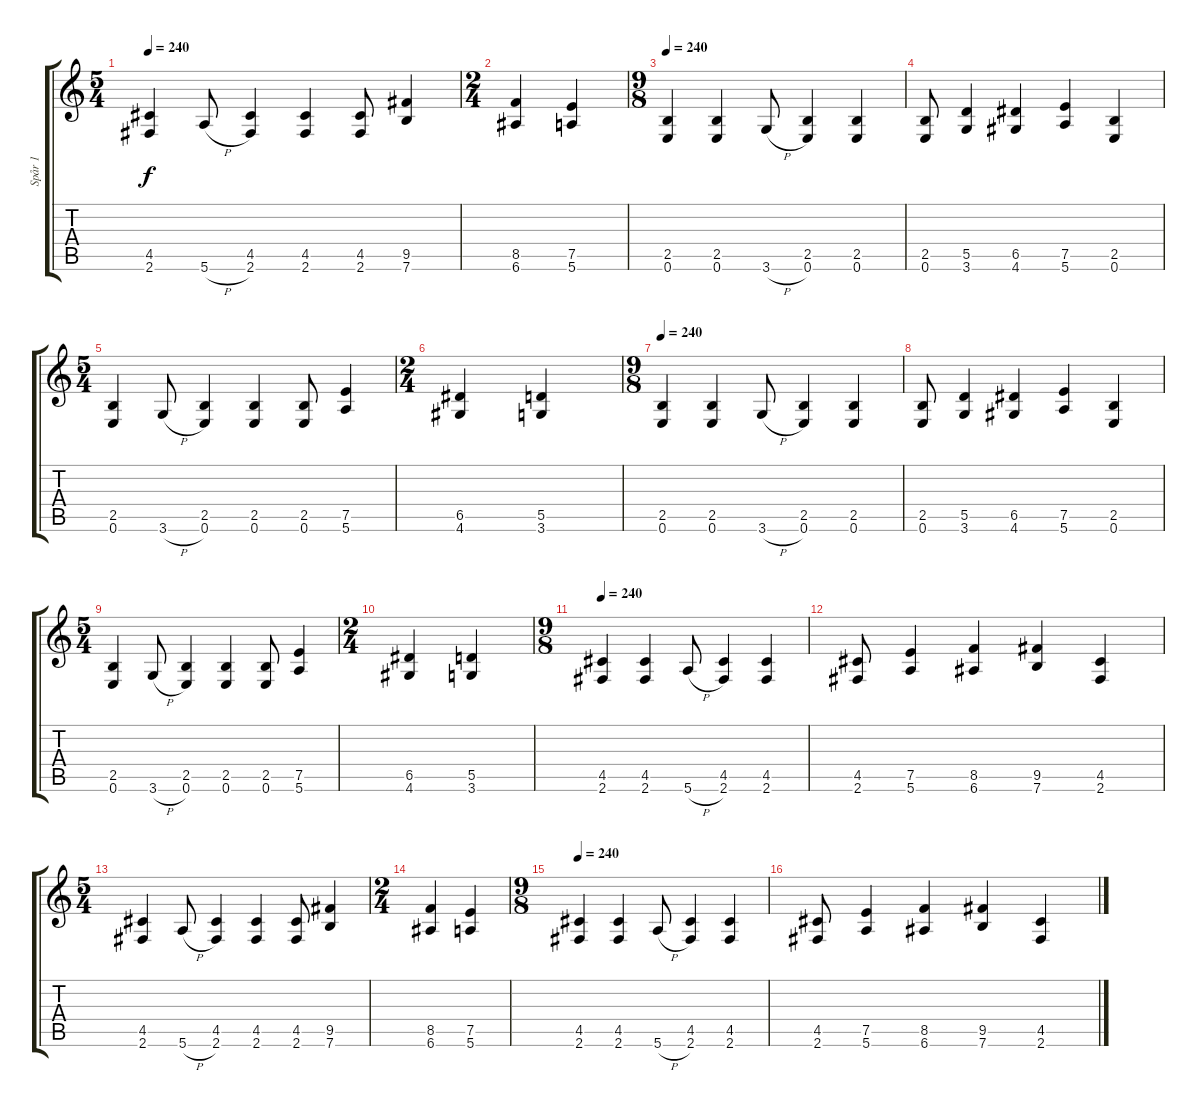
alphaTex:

\track ("Spår 1" "Spår 1") {instrument distortionguitar}
\staff {score tabs}
\tuning (E4 B3 G3 D3 A2 E2) {hide}
\ts (5 4)
\tempo 240
\clef g2
\ks c
(4.5 2.6).4{dy f} 5.6{h}.8 (4.5 2.6).4 (4.5 2.6).4 (4.5 2.6).8 (9.5 7.6).4 |
\ts (2 4)
(8.5 6.6).4 (7.5 5.6).4 |
\ts (9 8)
\tempo 240
(2.5 0.6).4 (2.5 0.6).4 3.6{h}.8 (2.5 0.6).4 (2.5 0.6).4 |
(2.5 0.6).8 (5.5 3.6).4 (6.5 4.6).4 (7.5 5.6).4 (2.5 0.6).4 |
\ts (5 4)
(2.5 0.6).4 3.6{h}.8 (2.5 0.6).4 (2.5 0.6).4 (2.5 0.6).8 (7.5 5.6).4 |
\ts (2 4)
(6.5 4.6).4 (5.5 3.6).4 |
\ts (9 8)
\tempo 240
(2.5 0.6).4 (2.5 0.6).4 3.6{h}.8 (2.5 0.6).4 (2.5 0.6).4 |
(2.5 0.6).8 (5.5 3.6).4 (6.5 4.6).4 (7.5 5.6).4 (2.5 0.6).4 |
\ts (5 4)
(2.5 0.6).4 3.6{h}.8 (2.5 0.6).4 (2.5 0.6).4 (2.5 0.6).8 (7.5 5.6).4 |
\ts (2 4)
(6.5 4.6).4 (5.5 3.6).4 |
\ts (9 8)
\tempo 240
(4.5 2.6).4 (4.5 2.6).4 5.6{h}.8 (4.5 2.6).4 (4.5 2.6).4 |
(4.5 2.6).8 (7.5 5.6).4 (8.5 6.6).4 (9.5 7.6).4 (4.5 2.6).4 |
\ts (5 4)
(4.5 2.6).4 5.6{h}.8 (4.5 2.6).4 (4.5 2.6).4 (4.5 2.6).8 (9.5 7.6).4 |
\ts (2 4)
(8.5 6.6).4 (7.5 5.6).4 |
\ts (9 8)
\tempo 240
(4.5 2.6).4 (4.5 2.6).4 5.6{h}.8 (4.5 2.6).4 (4.5 2.6).4 |
(4.5 2.6).8 (7.5 5.6).4 (8.5 6.6).4 (9.5 7.6).4 (4.5 2.6).4
